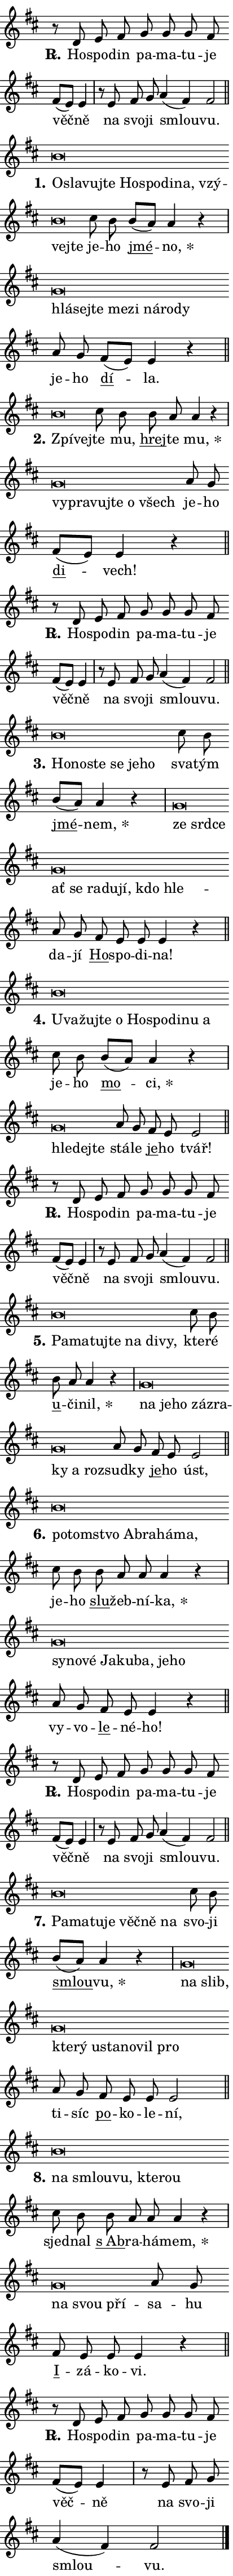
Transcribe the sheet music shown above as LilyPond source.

\version "2.24.0"
\header { tagline = "" }
\paper {
  indent = 0\cm
  top-margin = 0\cm
  right-margin = 0.13\cm % to fit lyric hyphens
  bottom-margin = 0\cm
  left-margin = 0\cm
  paper-width = 7\cm
  page-breaking = #ly:one-page-breaking
  system-system-spacing.basic-distance = #11
  score-system-spacing.basic-distance = #11
  ragged-last = ##f
}


%% Author: Thomas Morley
%% https://lists.gnu.org/archive/html/lilypond-user/2020-05/msg00002.html
#(define (line-position grob)
"Returns position of @var[grob} in current system:
   @code{'start}, if at first time-step
   @code{'end}, if at last time-step
   @code{'middle} otherwise
"
  (let* ((col (ly:item-get-column grob))
         (ln (ly:grob-object col 'left-neighbor))
         (rn (ly:grob-object col 'right-neighbor))
         (col-to-check-left (if (ly:grob? ln) ln col))
         (col-to-check-right (if (ly:grob? rn) rn col))
         (break-dir-left
           (and
             (ly:grob-property col-to-check-left 'non-musical #f)
             (ly:item-break-dir col-to-check-left)))
         (break-dir-right
           (and
             (ly:grob-property col-to-check-right 'non-musical #f)
             (ly:item-break-dir col-to-check-right))))
        (cond ((eqv? 1 break-dir-left) 'start)
              ((eqv? -1 break-dir-right) 'end)
              (else 'middle))))

#(define (tranparent-at-line-position vctor)
  (lambda (grob)
  "Relying on @code{line-position} select the relevant enry from @var{vctor}.
Used to determine transparency,"
    (case (line-position grob)
      ((end) (not (vector-ref vctor 0)))
      ((middle) (not (vector-ref vctor 1)))
      ((start) (not (vector-ref vctor 2))))))

noteHeadBreakVisibility =
#(define-music-function (break-visibility)(vector?)
"Makes @code{NoteHead}s transparent relying on @var{break-visibility}"
#{
  \override NoteHead.transparent =
    #(tranparent-at-line-position break-visibility)
#})

#(define delete-ledgers-for-transparent-note-heads
  (lambda (grob)
    "Reads whether a @code{NoteHead} is transparent.
If so this @code{NoteHead} is removed from @code{'note-heads} from
@var{grob}, which is supposed to be @code{LedgerLineSpanner}.
As a result ledgers are not printed for this @code{NoteHead}"
    (let* ((nhds-array (ly:grob-object grob 'note-heads))
           (nhds-list
             (if (ly:grob-array? nhds-array)
                 (ly:grob-array->list nhds-array)
                 '()))
           ;; Relies on the transparent-property being done before
           ;; Staff.LedgerLineSpanner.after-line-breaking is executed.
           ;; This is fragile ...
           (to-keep
             (remove
               (lambda (nhd)
                 (ly:grob-property nhd 'transparent #f))
               nhds-list)))
      ;; TODO find a better method to iterate over grob-arrays, similiar
      ;; to filter/remove etc for lists
      ;; For now rebuilt from scratch
      (set! (ly:grob-object grob 'note-heads)  '())
      (for-each
        (lambda (nhd)
          (ly:pointer-group-interface::add-grob grob 'note-heads nhd))
        to-keep))))

squashNotes = {
  \override NoteHead.X-extent = #'(-0.2 . 0.2)
  \override NoteHead.Y-extent = #'(-0.75 . 0)
  \override NoteHead.stencil =
    #(lambda (grob)
       (let ((pos (ly:grob-property grob 'staff-position)))
         (begin
           (if (< pos -7) (display "ERROR: Lower brevis then expected\n") (display "OK: Expected brevis position\n"))
           (if (<= pos -6) ly:text-interface::print ly:note-head::print))))
}
unSquashNotes = {
  \revert NoteHead.X-extent
  \revert NoteHead.Y-extent
  \revert NoteHead.stencil
}

hideNotes = \noteHeadBreakVisibility #begin-of-line-visible
unHideNotes = \noteHeadBreakVisibility #all-visible

% work-around for resetting accidentals
% https://lilypond.org/doc/v2.23/Documentation/notation/displaying-rhythms#unmetered-music
cadenzaMeasure = {
  \cadenzaOff
  \partial 1024 s1024
  \cadenzaOn
}

#(define-markup-command (accent layout props text) (markup?)
  "Underline accented syllable"
  (interpret-markup layout props
    #{\markup \override #'(offset . 4.3) \underline { #text }#}))

responsum = \markup \concat {
  "R" \hspace #-1.05 \path #0.1 #'((moveto 0 0.07) (lineto 0.9 0.8)) \hspace #0.05 "."
}

spaceSize = #0.6828661417322834 % exact space size for TeX Gyre Schola

\layout {
  \context {
    \Staff
    \remove "Time_signature_engraver"
    \override LedgerLineSpanner.after-line-breaking = #delete-ledgers-for-transparent-note-heads
  }
  \context {
    \Lyrics {
      \override LyricSpace.minimum-distance = \spaceSize
      \override LyricText.font-name = #"TeX Gyre Schola"
      \override LyricText.font-size = 1
      \override StanzaNumber.font-name = #"TeX Gyre Schola Bold"
      \override StanzaNumber.font-size = 1
    }
  }
  \context {
    \Score 
    \override NoteHead.text =
      #(lambda (grob) 
        (let ((pos (ly:grob-property grob 'staff-position)))
          #{\markup {
            \combine
              \halign #-0.55 \raise #(if (= pos -6) 0 0.5) \override #'(thickness . 2) \draw-line #'(3.2 . 0)
              \musicglyph "noteheads.sM1"
          }#}))
  }
}

% magnetic-lyrics.ily
%
%   written by
%     Jean Abou Samra <jean@abou-samra.fr>
%     Werner Lemberg <wl@gnu.org>
%
%   adapted by
%     Jiri Hon <jiri.hon@gmail.com>
%
% Version 2022-Apr-15

% https://www.mail-archive.com/lilypond-user@gnu.org/msg149350.html

#(define (Left_hyphen_pointer_engraver context)
   "Collect syllable-hyphen-syllable occurrences in lyrics and store
them in properties.  This engraver only looks to the left.  For
example, if the lyrics input is @code{foo -- bar}, it does the
following.

@itemize @bullet
@item
Set the @code{text} property of the @code{LyricHyphen} grob between
@q{foo} and @q{bar} to @code{foo}.

@item
Set the @code{left-hyphen} property of the @code{LyricText} grob with
text @q{foo} to the @code{LyricHyphen} grob between @q{foo} and
@q{bar}.
@end itemize

Use this auxiliary engraver in combination with the
@code{lyric-@/text::@/apply-@/magnetic-@/offset!} hook."
   (let ((hyphen #f)
         (text #f))
     (make-engraver
      (acknowledgers
       ((lyric-syllable-interface engraver grob source-engraver)
        (set! text grob)))
      (end-acknowledgers
       ((lyric-hyphen-interface engraver grob source-engraver)
        ;(when (not (grob::has-interface grob 'lyric-space-interface))
          (set! hyphen grob)));)
      ((stop-translation-timestep engraver)
       (when (and text hyphen)
         (ly:grob-set-object! text 'left-hyphen hyphen))
       (set! text #f)
       (set! hyphen #f)))))

#(define (lyric-text::apply-magnetic-offset! grob)
   "If the space between two syllables is less than the value in
property @code{LyricText@/.details@/.squash-threshold}, move the right
syllable to the left so that it gets concatenated with the left
syllable.

Use this function as a hook for
@code{LyricText@/.after-@/line-@/breaking} if the
@code{Left_@/hyphen_@/pointer_@/engraver} is active."
   (let ((hyphen (ly:grob-object grob 'left-hyphen #f)))
     (when hyphen
       (let ((left-text (ly:spanner-bound hyphen LEFT)))
         (when (grob::has-interface left-text 'lyric-syllable-interface)
           (let* ((common (ly:grob-common-refpoint grob left-text X))
                  (this-x-ext (ly:grob-extent grob common X))
                  (left-x-ext
                   (begin
                     ;; Trigger magnetism for left-text.
                     (ly:grob-property left-text 'after-line-breaking)
                     (ly:grob-extent left-text common X)))
                  ;; `delta` is the gap width between two syllables.
                  (delta (- (interval-start this-x-ext)
                            (interval-end left-x-ext)))
                  (details (ly:grob-property grob 'details))
                  (threshold (assoc-get 'squash-threshold details 0.2)))
             (when (< delta threshold)
               (let* (;; We have to manipulate the input text so that
                      ;; ligatures crossing syllable boundaries are not
                      ;; disabled.  For languages based on the Latin
                      ;; script this is essentially a beautification.
                      ;; However, for non-Western scripts it can be a
                      ;; necessity.
                      (lt (ly:grob-property left-text 'text))
                      (rt (ly:grob-property grob 'text))
                      (is-space (grob::has-interface hyphen 'lyric-space-interface))
                      (space (if is-space " " ""))
                      (extra-delta (if is-space spaceSize 0))
                      ;; Append new syllable.
                      (ltrt-space (if (and (string? lt) (string? rt))
                                (string-append lt space rt)
                                (make-concat-markup (list lt space rt))))
                      ;; Right-align `ltrt` to the right side.
                      (ltrt-space-markup (grob-interpret-markup
                               grob
                               (make-translate-markup
                                (cons (interval-length this-x-ext) 0)
                                (make-right-align-markup ltrt-space)))))
                 (begin
                   ;; Don't print `left-text`.
                   (ly:grob-set-property! left-text 'stencil #f)
                   ;; Set text and stencil (which holds all collected
                   ;; syllables so far) and shift it to the left.
                   (ly:grob-set-property! grob 'text ltrt-space)
                   (ly:grob-set-property! grob 'stencil ltrt-space-markup)
                   (ly:grob-translate-axis! grob (- (- delta extra-delta)) X))))))))))


#(define (lyric-hyphen::displace-bounds-first grob)
   ;; Make very sure this callback isn't triggered too early.
   (let ((left (ly:spanner-bound grob LEFT))
         (right (ly:spanner-bound grob RIGHT)))
     (ly:grob-property left 'after-line-breaking)
     (ly:grob-property right 'after-line-breaking)
     (ly:lyric-hyphen::print grob)))

squashThreshold = #0.4

\layout {
  \context {
    \Lyrics
    \consists #Left_hyphen_pointer_engraver
    \override LyricText.after-line-breaking =
      #lyric-text::apply-magnetic-offset!
    \override LyricHyphen.stencil = #lyric-hyphen::displace-bounds-first
    \override LyricText.details.squash-threshold = \squashThreshold
    \override LyricHyphen.minimum-distance = 0
    \override LyricHyphen.minimum-length = \squashThreshold
  }
}

squashText = \override LyricText.details.squash-threshold = 9999
unSquashText = \override LyricText.details.squash-threshold = \squashThreshold

leftText = \override LyricText.self-alignment-X = #LEFT
unLeftText = \revert LyricText.self-alignment-X

starOffset = #(lambda (grob) 
                (let ((x_offset (ly:self-alignment-interface::aligned-on-x-parent grob)))
                  (if (= x_offset 0) 0 (+ x_offset 1.2))))

star = #(define-music-function (syllable)(string?)
"Append star separator at the end of a syllable"
#{
  \once \override LyricText.X-offset = #starOffset
  \lyricmode { \markup {
    #syllable
    \override #'((font-name . "TeX Gyre Schola Bold")) \hspace #0.2 \lower #0.65 \larger "*"
  } }
#})

starAccent = #(define-music-function (syllable)(string?)
"Append star separator at the end of a syllable and make accent"
#{
  \once \override LyricText.X-offset = #starOffset
  \lyricmode { \markup {
    \accent #syllable
    \override #'((font-name . "TeX Gyre Schola Bold")) \hspace #0.2 \lower #0.65 \larger "*"
  } }
#})

breath = #(define-music-function (syllable)(string?)
"Append breathing indicator at the end of a syllable"
#{
  \lyricmode { \markup { #syllable "+" } }
#})

optionalBreath = #(define-music-function (syllable)(string?)
"Append optional breathing indicator at the end of a syllable"
#{
  \lyricmode { \markup { #syllable "(+)" } }
#})


\score {
    <<
        \new Voice = "melody" { \cadenzaOn \key d \major \relative { r8 d' e fis g g g fis \bar "" fis[( e)] e4 \cadenzaMeasure \bar "|" r8 e fis g \bar "" a4( fis) fis2 \cadenzaMeasure \bar "||" \break } }
        \new Lyrics \lyricsto "melody" { \lyricmode { \set stanza = \responsum
Ho -- spo -- din pa -- ma -- tu -- je věč -- ně na svo -- ji smlou -- vu. } }
    >>
    \layout {}
}

\score {
    <<
        \new Voice = "melody" { \cadenzaOn \key d \major \relative { \squashNotes b'\breve*1/16 \hideNotes \breve*1/16 \bar "" \breve*1/16 \bar "" \breve*1/16 \bar "" \breve*1/16 \bar "" \breve*1/16 \bar "" \breve*1/16 \bar "" \breve*1/16 \bar "" \breve*1/16 \bar "" \breve*1/16 \breve*1/16 \bar "" \unHideNotes \unSquashNotes cis8 b \bar "" b[( a)] a4 r \cadenzaMeasure \bar "|" \squashNotes g\breve*1/16 \hideNotes \breve*1/16 \bar "" \breve*1/16 \bar "" \breve*1/16 \bar "" \breve*1/16 \bar "" \breve*1/16 \bar "" \breve*1/16 \breve*1/16 \bar "" \unHideNotes \unSquashNotes a8 g \bar "" fis[( e)] e4 r \cadenzaMeasure \bar "||" \break } }
        \new Lyrics \lyricsto "melody" { \lyricmode { \set stanza = "1."
\leftText O -- \squashText sla -- vuj -- te Ho -- spo -- di -- na, vzý -- vej -- te \unLeftText \unSquashText je -- ho \markup \accent jmé -- \star no, \leftText hlá -- \squashText sej -- te me -- zi ná -- ro -- dy \unLeftText \unSquashText je -- ho \markup \accent dí -- la. } }
    >>
    \layout {}
}

\score {
    <<
        \new Voice = "melody" { \cadenzaOn \key d \major \relative { \squashNotes b'\breve*1/16 \hideNotes \breve*1/16 \bar "" \unHideNotes \unSquashNotes cis8 b \bar "" b a a4 r \cadenzaMeasure \bar "|" \squashNotes g\breve*1/16 \hideNotes \breve*1/16 \bar "" \breve*1/16 \bar "" \breve*1/16 \bar "" \breve*1/16 \breve*1/16 \bar "" \unHideNotes \unSquashNotes a8 g \bar "" fis[( e)] e4 r \cadenzaMeasure \bar "||" \break } }
        \new Lyrics \lyricsto "melody" { \lyricmode { \set stanza = "2."
\leftText Zpí -- \squashText vej -- \unLeftText \unSquashText te mu, \markup \accent hrej -- te \star mu, \leftText vy -- \squashText pra -- vuj -- te o všech \unLeftText \unSquashText je -- ho \markup \accent di -- vech! } }
    >>
    \layout {}
}

\score {
    <<
        \new Voice = "melody" { \cadenzaOn \key d \major \relative { r8 d' e fis g g g fis \bar "" fis[( e)] e4 \cadenzaMeasure \bar "|" r8 e fis g \bar "" a4( fis) fis2 \cadenzaMeasure \bar "||" \break } }
        \new Lyrics \lyricsto "melody" { \lyricmode { \set stanza = \responsum
Ho -- spo -- din pa -- ma -- tu -- je věč -- ně na svo -- ji smlou -- vu. } }
    >>
    \layout {}
}

\score {
    <<
        \new Voice = "melody" { \cadenzaOn \key d \major \relative { \squashNotes b'\breve*1/16 \hideNotes \breve*1/16 \bar "" \breve*1/16 \bar "" \breve*1/16 \bar "" \breve*1/16 \breve*1/16 \bar "" \unHideNotes \unSquashNotes cis8 b \bar "" b[( a)] a4 r \cadenzaMeasure \bar "|" \squashNotes g\breve*1/16 \hideNotes \breve*1/16 \bar "" \breve*1/16 \bar "" \breve*1/16 \bar "" \breve*1/16 \bar "" \breve*1/16 \bar "" \breve*1/16 \bar "" \breve*1/16 \bar "" \breve*1/16 \breve*1/16 \bar "" \unHideNotes \unSquashNotes a8 g \bar "" fis e e e4 r \cadenzaMeasure \bar "||" \break } }
        \new Lyrics \lyricsto "melody" { \lyricmode { \set stanza = "3."
\leftText Ho -- \squashText no -- ste se je -- ho \unLeftText \unSquashText sva -- tým \markup \accent jmé -- \star nem, \leftText ze \squashText srd -- ce ať se ra -- du -- jí, kdo hle -- \unLeftText \unSquashText da -- jí \markup \accent Ho -- spo -- di -- na! } }
    >>
    \layout {}
}

\score {
    <<
        \new Voice = "melody" { \cadenzaOn \key d \major \relative { \squashNotes b'\breve*1/16 \hideNotes \breve*1/16 \bar "" \breve*1/16 \bar "" \breve*1/16 \bar "" \breve*1/16 \bar "" \breve*1/16 \bar "" \breve*1/16 \bar "" \breve*1/16 \bar "" \breve*1/16 \breve*1/16 \bar "" \unHideNotes \unSquashNotes cis8 b \bar "" b[( a)] a4 r \cadenzaMeasure \bar "|" \squashNotes g\breve*1/16 \hideNotes \breve*1/16 \breve*1/16 \bar "" \unHideNotes \unSquashNotes a8 g \bar "" fis e e2 \cadenzaMeasure \bar "||" \break } }
        \new Lyrics \lyricsto "melody" { \lyricmode { \set stanza = "4."
\leftText U -- \squashText va -- žuj -- te o Ho -- spo -- di -- nu a \unLeftText \unSquashText je -- ho \markup \accent mo -- \star ci, \leftText hle -- \squashText dej -- te \unLeftText \unSquashText stá -- le \markup \accent je -- ho tvář! } }
    >>
    \layout {}
}

\score {
    <<
        \new Voice = "melody" { \cadenzaOn \key d \major \relative { r8 d' e fis g g g fis \bar "" fis[( e)] e4 \cadenzaMeasure \bar "|" r8 e fis g \bar "" a4( fis) fis2 \cadenzaMeasure \bar "||" \break } }
        \new Lyrics \lyricsto "melody" { \lyricmode { \set stanza = \responsum
Ho -- spo -- din pa -- ma -- tu -- je věč -- ně na svo -- ji smlou -- vu. } }
    >>
    \layout {}
}

\score {
    <<
        \new Voice = "melody" { \cadenzaOn \key d \major \relative { \squashNotes b'\breve*1/16 \hideNotes \breve*1/16 \bar "" \breve*1/16 \bar "" \breve*1/16 \bar "" \breve*1/16 \bar "" \breve*1/16 \breve*1/16 \bar "" \unHideNotes \unSquashNotes cis8 b \bar "" b a a4 r \cadenzaMeasure \bar "|" \squashNotes g\breve*1/16 \hideNotes \breve*1/16 \bar "" \breve*1/16 \bar "" \breve*1/16 \bar "" \breve*1/16 \bar "" \breve*1/16 \bar "" \breve*1/16 \breve*1/16 \bar "" \unHideNotes \unSquashNotes a8 g \bar "" fis e e2 \cadenzaMeasure \bar "||" \break } }
        \new Lyrics \lyricsto "melody" { \lyricmode { \set stanza = "5."
\leftText Pa -- \squashText ma -- tuj -- te na di -- vy, \unLeftText \unSquashText kte -- ré \markup \accent u -- či -- \star nil, \leftText na \squashText je -- ho zá -- zra -- ky a roz -- \unLeftText \unSquashText sud -- ky \markup \accent je -- ho úst, } }
    >>
    \layout {}
}

\score {
    <<
        \new Voice = "melody" { \cadenzaOn \key d \major \relative { \squashNotes b'\breve*1/16 \hideNotes \breve*1/16 \bar "" \breve*1/16 \bar "" \breve*1/16 \bar "" \breve*1/16 \bar "" \breve*1/16 \breve*1/16 \bar "" \unHideNotes \unSquashNotes cis8 b \bar "" b a a a4 r \cadenzaMeasure \bar "|" \squashNotes g\breve*1/16 \hideNotes \breve*1/16 \bar "" \breve*1/16 \bar "" \breve*1/16 \bar "" \breve*1/16 \bar "" \breve*1/16 \bar "" \breve*1/16 \breve*1/16 \bar "" \unHideNotes \unSquashNotes a8 g \bar "" fis e e4 r \cadenzaMeasure \bar "||" \break } }
        \new Lyrics \lyricsto "melody" { \lyricmode { \set stanza = "6."
\leftText po -- \squashText tom -- stvo Ab -- ra -- há -- ma, \unLeftText \unSquashText je -- ho \markup \accent slu -- žeb -- ní -- \star ka, \leftText sy -- \squashText no -- vé Ja -- ku -- ba, je -- ho \unLeftText \unSquashText vy -- vo -- \markup \accent le -- né -- ho! } }
    >>
    \layout {}
}

\score {
    <<
        \new Voice = "melody" { \cadenzaOn \key d \major \relative { r8 d' e fis g g g fis \bar "" fis[( e)] e4 \cadenzaMeasure \bar "|" r8 e fis g \bar "" a4( fis) fis2 \cadenzaMeasure \bar "||" \break } }
        \new Lyrics \lyricsto "melody" { \lyricmode { \set stanza = \responsum
Ho -- spo -- din pa -- ma -- tu -- je věč -- ně na svo -- ji smlou -- vu. } }
    >>
    \layout {}
}

\score {
    <<
        \new Voice = "melody" { \cadenzaOn \key d \major \relative { \squashNotes b'\breve*1/16 \hideNotes \breve*1/16 \bar "" \breve*1/16 \bar "" \breve*1/16 \bar "" \breve*1/16 \bar "" \breve*1/16 \breve*1/16 \bar "" \unHideNotes \unSquashNotes cis8 b \bar "" b[( a)] a4 r \cadenzaMeasure \bar "|" \squashNotes g\breve*1/16 \hideNotes \breve*1/16 \bar "" \breve*1/16 \bar "" \breve*1/16 \bar "" \breve*1/16 \bar "" \breve*1/16 \bar "" \breve*1/16 \bar "" \breve*1/16 \breve*1/16 \bar "" \unHideNotes \unSquashNotes a8 g \bar "" fis e e e2 \cadenzaMeasure \bar "||" \break } }
        \new Lyrics \lyricsto "melody" { \lyricmode { \set stanza = "7."
\leftText Pa -- \squashText ma -- tu -- je věč -- ně na \unLeftText \unSquashText svo -- ji \markup \accent smlou -- \star vu, \leftText na \squashText slib, kte -- rý u -- sta -- no -- vil pro \unLeftText \unSquashText ti -- síc \markup \accent po -- ko -- le -- ní, } }
    >>
    \layout {}
}

\score {
    <<
        \new Voice = "melody" { \cadenzaOn \key d \major \relative { \squashNotes b'\breve*1/16 \hideNotes \breve*1/16 \bar "" \breve*1/16 \bar "" \breve*1/16 \breve*1/16 \bar "" \unHideNotes \unSquashNotes cis8 b \bar "" b a a a4 r \cadenzaMeasure \bar "|" \squashNotes g\breve*1/16 \hideNotes \breve*1/16 \breve*1/16 \bar "" \unHideNotes \unSquashNotes a8 g \bar "" fis e e e4 r \cadenzaMeasure \bar "||" \break } }
        \new Lyrics \lyricsto "melody" { \lyricmode { \set stanza = "8."
\leftText na \squashText smlou -- vu, kte -- rou \unLeftText \unSquashText sjed -- nal \markup \accent "s Ab" -- ra -- há -- \star mem, \leftText na \squashText svou pří -- \unLeftText \unSquashText sa -- hu \markup \accent I -- zá -- ko -- vi. } }
    >>
    \layout {}
}

\score {
    <<
        \new Voice = "melody" { \cadenzaOn \key d \major \relative { r8 d' e fis g g g fis \bar "" fis[( e)] e4 \cadenzaMeasure \bar "|" r8 e fis g \bar "" a4( fis) fis2 \cadenzaMeasure \bar "||" \break } \bar "|." }
        \new Lyrics \lyricsto "melody" { \lyricmode { \set stanza = \responsum
Ho -- spo -- din pa -- ma -- tu -- je věč -- ně na svo -- ji smlou -- vu. } }
    >>
    \layout {}
}
